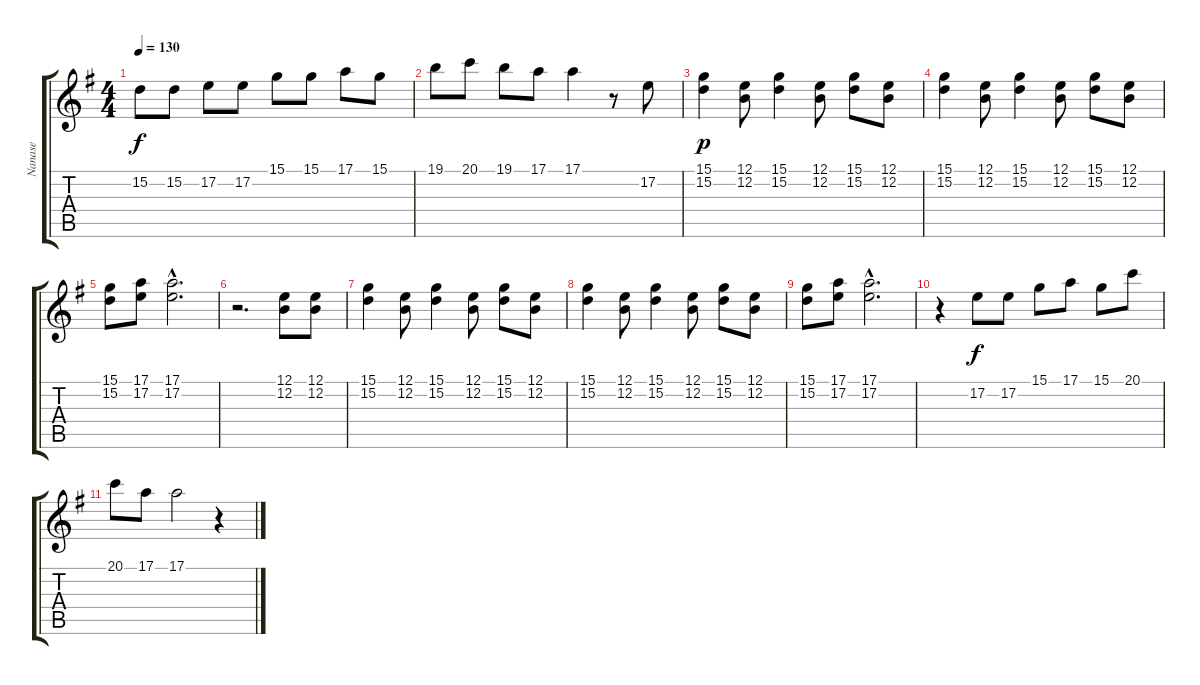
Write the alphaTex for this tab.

\track ("Nanase" "Nanase") {instrument sopranosax}
\staff {score tabs}
\tuning (E4 B3 G3 D3 A2 E2) {hide}
\ts (4 4)
\tempo 130
\clef g2
\ks g
15.2{t}.8{dy f} 15.2.8 17.2.8 17.2.8 15.1.8 15.1.8 17.1.8 15.1.8 |
19.1.8 20.1.8 19.1.8 17.1.8 17.1.4 r.8 17.2.8 |
(15.1 15.2).4{dy p} (12.1 12.2).8 (15.1 15.2).4 (12.1 12.2).8 (15.1 15.2).8 (12.1 12.2).8 |
(15.1 15.2).4 (12.1 12.2).8 (15.1 15.2).4 (12.1 12.2).8 (15.1 15.2).8 (12.1 12.2).8 |
(15.1 15.2).8 (17.1 17.2).8 (17.1{hac} 17.2{hac}).2{d} |
r.2{d} (12.1 12.2).8 (12.1 12.2).8 |
(15.1 15.2).4 (12.1 12.2).8 (15.1 15.2).4 (12.1 12.2).8 (15.1 15.2).8 (12.1 12.2).8 |
(15.1 15.2).4 (12.1 12.2).8 (15.1 15.2).4 (12.1 12.2).8 (15.1 15.2).8 (12.1 12.2).8 |
(15.1 15.2).8 (17.1 17.2).8 (17.1{hac} 17.2{hac}).2{d} |
r.4 17.2.8{dy f} 17.2.8 15.1.8 17.1.8 15.1.8 20.1.8 |
20.1.8 17.1.8 17.1.2 r.4
